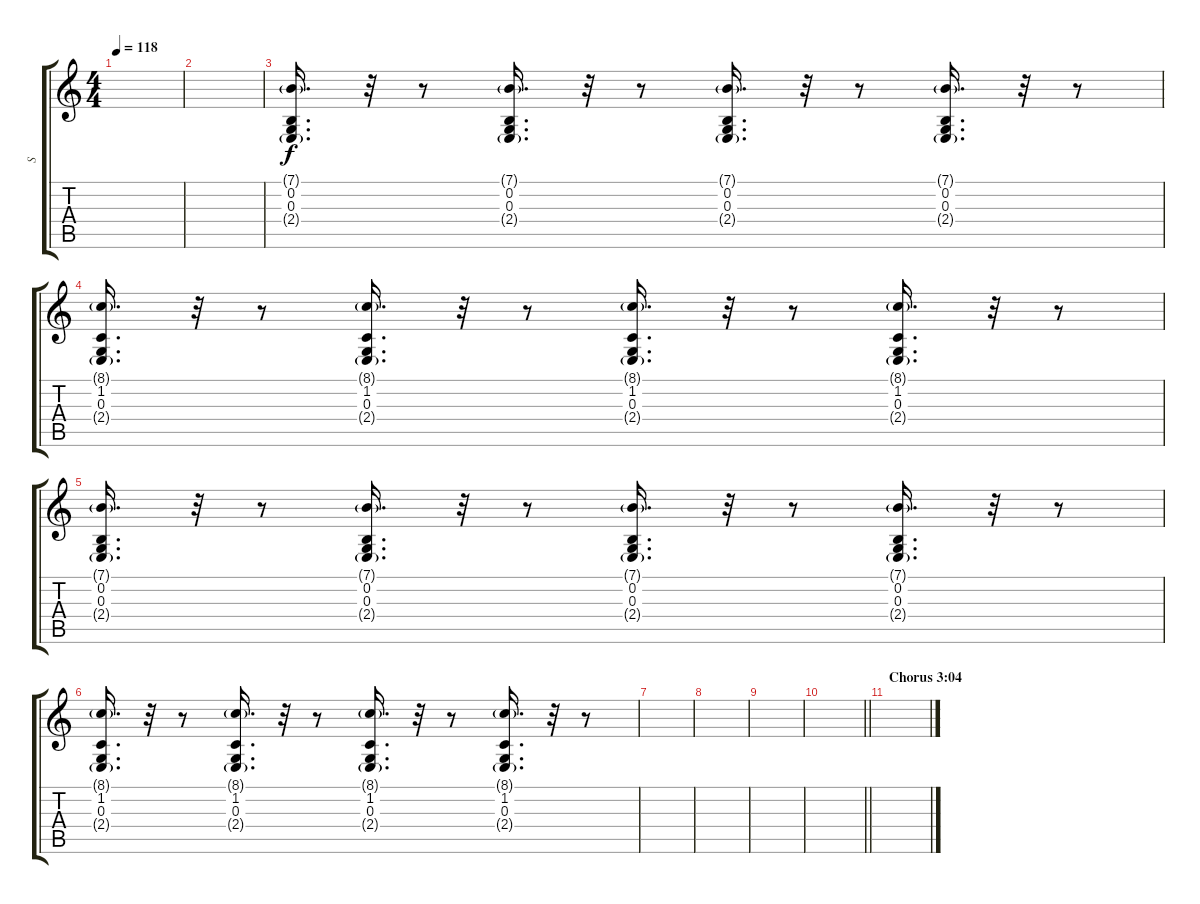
\track ("S" "S") {instrument violin}
\staff {score tabs}
\tuning (E4 B3 G3 D3 A2 E2) {hide}
\ts (4 4)
\tempo 118
\clef g2
\ks c
|
|
(7.1{g} 0.2 0.3 2.4{g}).16{d} r.32 r.8 (7.1{g} 0.2 0.3 2.4{g}).16{d} r.32 r.8 (7.1{g} 0.2 0.3 2.4{g}).16{d} r.32 r.8 (7.1{g} 0.2 0.3 2.4{g}).16{d} r.32 r.8 |
(8.1{g} 1.2 0.3 2.4{g}).16{d} r.32 r.8 (8.1{g} 1.2 0.3 2.4{g}).16{d} r.32 r.8 (8.1{g} 1.2 0.3 2.4{g}).16{d} r.32 r.8 (8.1{g} 1.2 0.3 2.4{g}).16{d} r.32 r.8 |
(7.1{g} 0.2 0.3 2.4{g}).16{d} r.32 r.8 (7.1{g} 0.2 0.3 2.4{g}).16{d} r.32 r.8 (7.1{g} 0.2 0.3 2.4{g}).16{d} r.32 r.8 (7.1{g} 0.2 0.3 2.4{g}).16{d} r.32 r.8 |
(8.1{g} 1.2 0.3 2.4{g}).16{d} r.32 r.8 (8.1{g} 1.2 0.3 2.4{g}).16{d} r.32 r.8 (8.1{g} 1.2 0.3 2.4{g}).16{d} r.32 r.8 (8.1{g} 1.2 0.3 2.4{g}).16{d} r.32 r.8 |
|
|
|
\barLineRight lightlight
|
\section ("" "Chorus 3:04")
